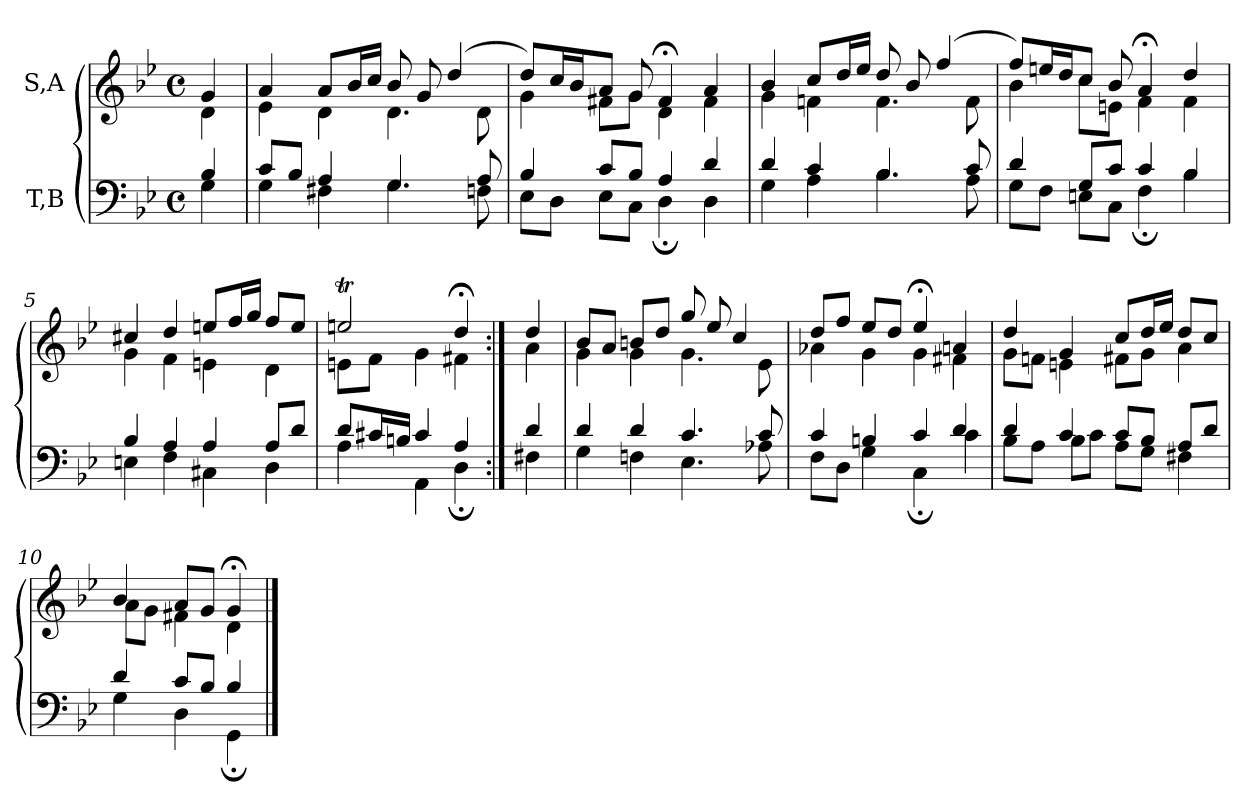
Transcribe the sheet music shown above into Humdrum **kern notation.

**kern	**kern
*part2	*part1
*staff2	*staff1
*I"T,B	*I"S,A
*clefF4	*clefG2
*k[b-e-]	*k[b-e-]
*M4/4	*M4/4
*met(c)	*met(c)
=	=
*^	*^
4B-	4G	4g	4d
=1	=1	=1	=1
8cL	4G	4a	4e-
8B-J	.	.	.
4A	4F#X	8aL	4d
.	.	16b-L	.
.	.	16ccJJ	.
4.G	4.G	8b-	4.d
.	.	8g	.
.	.	(>4dd	.
8A	8Fn	.	8d
=2	=2	=2	=2
4B-	8E-L	8ddL)	4g
.	8DJ	16ccL	.
.	.	16b-J	.
8cL	8E-L	8aJ	8f#XL
8B-J	8CJ	8g	8gJ
4A	4D;	4f#;<	4d
4d	4D	4a	4f#
=3	=3	=3	=3
4d	4G	4b-	4g
4c	4A	8ccL	4fn
.	.	16ddL	.
.	.	16ee-JJ	.
4.B-	4.B-	8dd	4.f
.	.	8b-	.
.	.	(>4ff	.
8c	8A	.	8f
=4	=4	=4	=4
4d	8GL	8ffL)	4b-
.	8FJ	16eenL	.
.	.	16ddJ	.
8GL	8EnL	8ccJ	8ccL
8cJ	8CJ	8b-	8enJ
4c	4F;	4a;<	4f
4B-	4B-	4dd	4f
=5	=5	=5	=5
4B-	4En	4cc#X	4g
4A	4F	4dd	4f
4A	4C#X	8eenL	4en
.	.	16ffL	.
.	.	16ggJJ	.
8AL	4D	8ffL	4d
8dJ	.	8eeJ	.
=6a	=6a	=6a	=6a
8dL	4A	2eent	8enL
16c#XL	.	.	8fJ
16BnJJ	.	.	.
4c#	4AA	.	4g
4A	4D;	4dd;<	4f#X
=6b:|!	=6b:|!	=6b:|!	=6b:|!
4d	4F#X	4dd	4a
=7	=7	=7	=7
4d	4G	8b-L	4g
.	.	8aJ	.
4d	4Fn	8bnL	4g
.	.	8ddJ	.
4.c	4.E-	8gg	4.g
.	.	8ee-	.
.	.	4cc	.
8c	8A-X	.	8e-
=8	=8	=8	=8
4c	8FL	8ddL	4a-X
.	8DJ	8ffJ	.
4Bn	4G	8ee-L	4g
.	.	8ddJ	.
4c	4C;	4ee-;<	4g
4d	4c	4an	4f#X
=9	=9	=9	=9
4d	8B-L	4dd	8gL
.	8AJ	.	8fnJ
4c	8B-L	4g	4en
.	8cJ	.	.
8cL	8AL	8ccL	8f#XL
8B-J	8GJ	16ddL	8gJ
.	.	16ee-JJ	.
8AL	4F#X	8ddL	4a
8dJ	.	8ccJ	.
=10	=10	=10	=10
4d	4G	4b-	8aL
.	.	.	8gJ
8cL	4D	8aL	4f#X
8B-J	.	8gJ	.
4B-	4GG;	4g;<	4d
*v	*v	*	*
*	*v	*v
==	==
*-	*-
